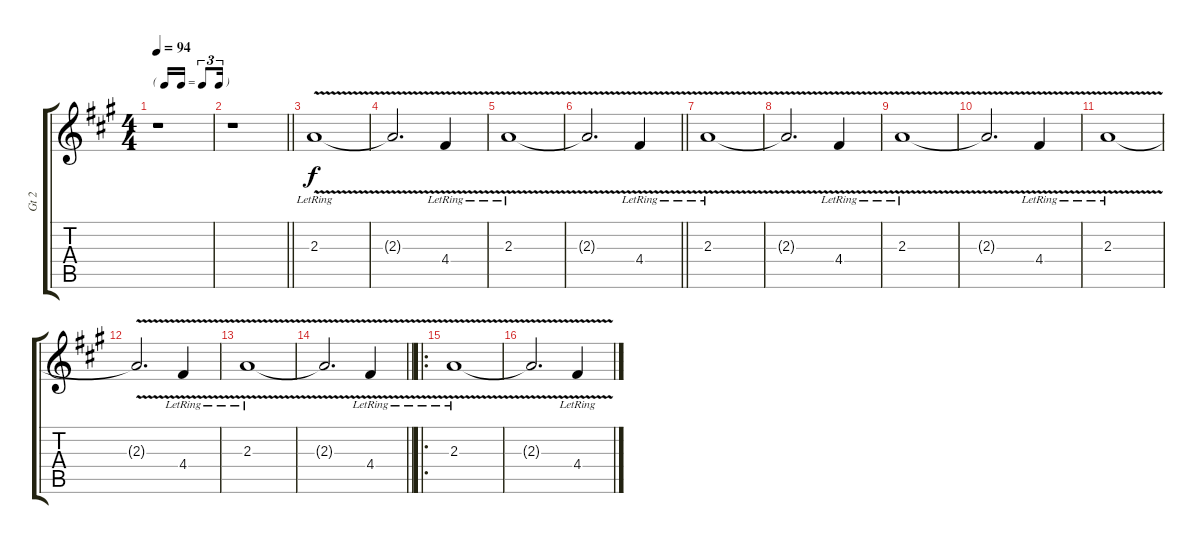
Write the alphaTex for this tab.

\track ("Gt 2" "Gt 2") {instrument electricguitarjazz}
\staff {score tabs}
\tuning (E4 B3 G3 D3 A2 E2) {hide}
\ts (4 4)
\tf triplet16th
\tempo 94
\clef g2
\ks a
r.1{dy f} |
\barLineRight lightlight
r.1 |
2.3{v lr}.1 |
2.3{t}.2{d} 4.4{v lr}.4 |
2.3{v lr}.1 |
\barLineRight lightlight
2.3{t}.2{d} 4.4{v lr}.4 |
2.3{v lr}.1 |
2.3{t}.2{d} 4.4{v lr}.4 |
2.3{v lr}.1 |
2.3{t}.2{d} 4.4{v lr}.4 |
2.3{v lr}.1 |
2.3{t}.2{d} 4.4{v lr}.4 |
2.3{v lr}.1 |
\barLineRight lightlight
2.3{t}.2{d} 4.4{v lr}.4 |
\ro
2.3{v lr}.1 |
2.3{t}.2{d} 4.4{v lr}.4
